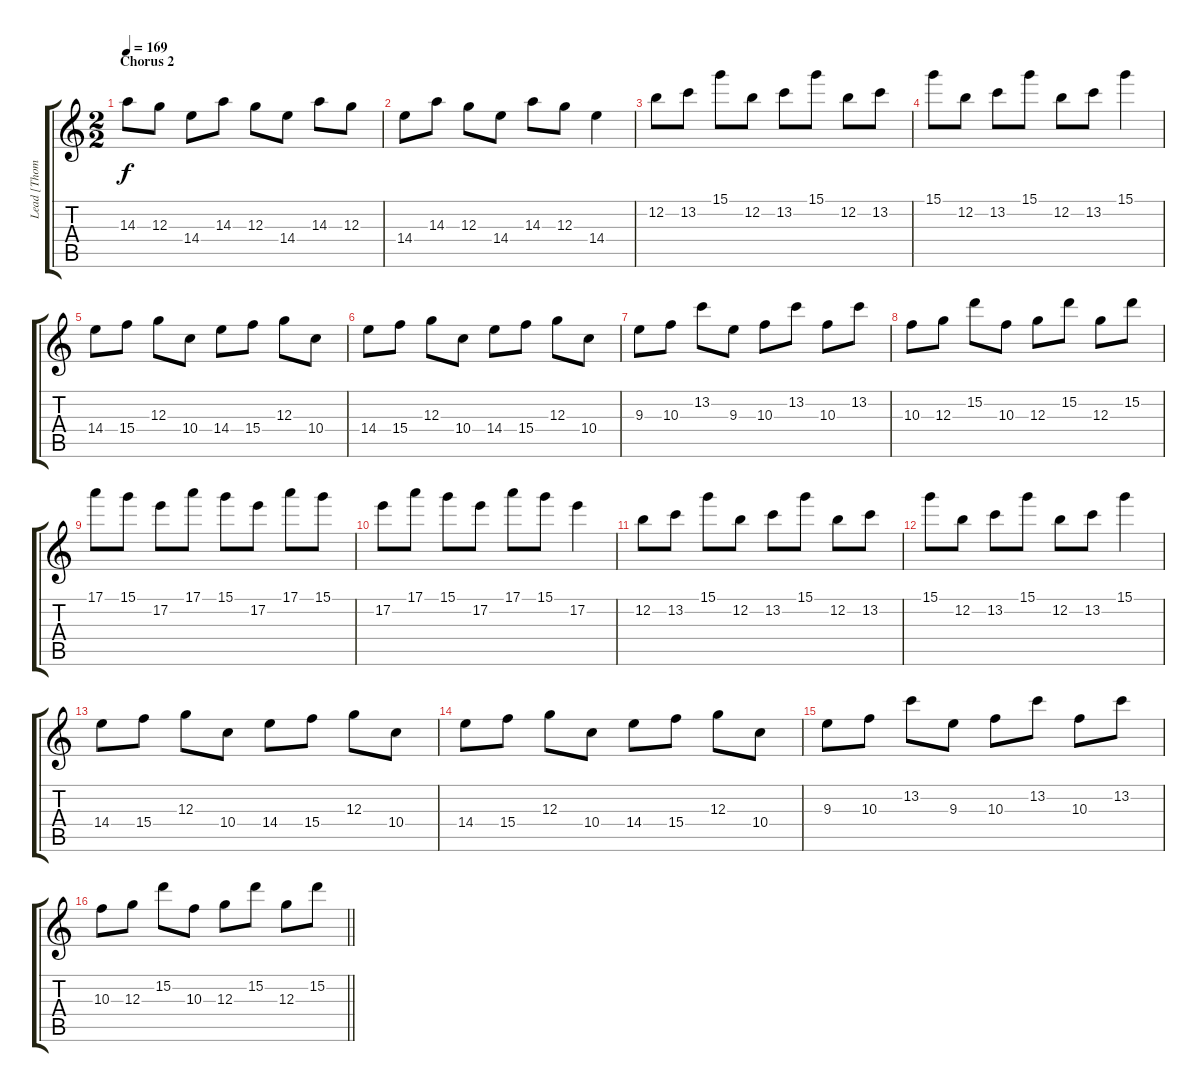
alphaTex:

\track ("Lead [Thomas Erak]" "Lead [Thom") {instrument overdrivenguitar}
\staff {score tabs}
\tuning (E4 B3 G3 D3 A2 E2) {hide}
\ts (2 2)
\section ("" "Chorus 2")
\tempo 169
\clef g2
\ks c
14.3.8{dy f} 12.3.8 14.4.8 14.3.8 12.3.8 14.4.8 14.3.8 12.3.8 |
14.4.8 14.3.8 12.3.8 14.4.8 14.3.8 12.3.8 14.4.4 |
12.2.8 13.2.8 15.1.8 12.2.8 13.2.8 15.1.8 12.2.8 13.2.8 |
15.1.8 12.2.8 13.2.8 15.1.8 12.2.8 13.2.8 15.1.4 |
14.4.8 15.4.8 12.3.8 10.4.8 14.4.8 15.4.8 12.3.8 10.4.8 |
14.4.8 15.4.8 12.3.8 10.4.8 14.4.8 15.4.8 12.3.8 10.4.8 |
9.3.8 10.3.8 13.2.8 9.3.8 10.3.8 13.2.8 10.3.8 13.2.8 |
10.3.8 12.3.8 15.2.8 10.3.8 12.3.8 15.2.8 12.3.8 15.2.8 |
17.1.8 15.1.8 17.2.8 17.1.8 15.1.8 17.2.8 17.1.8 15.1.8 |
17.2.8 17.1.8 15.1.8 17.2.8 17.1.8 15.1.8 17.2.4 |
12.2.8 13.2.8 15.1.8 12.2.8 13.2.8 15.1.8 12.2.8 13.2.8 |
15.1.8 12.2.8 13.2.8 15.1.8 12.2.8 13.2.8 15.1.4 |
14.4.8 15.4.8 12.3.8 10.4.8 14.4.8 15.4.8 12.3.8 10.4.8 |
14.4.8 15.4.8 12.3.8 10.4.8 14.4.8 15.4.8 12.3.8 10.4.8 |
9.3.8 10.3.8 13.2.8 9.3.8 10.3.8 13.2.8 10.3.8 13.2.8 |
\barLineRight lightlight
10.3.8 12.3.8 15.2.8 10.3.8 12.3.8 15.2.8 12.3.8 15.2.8
